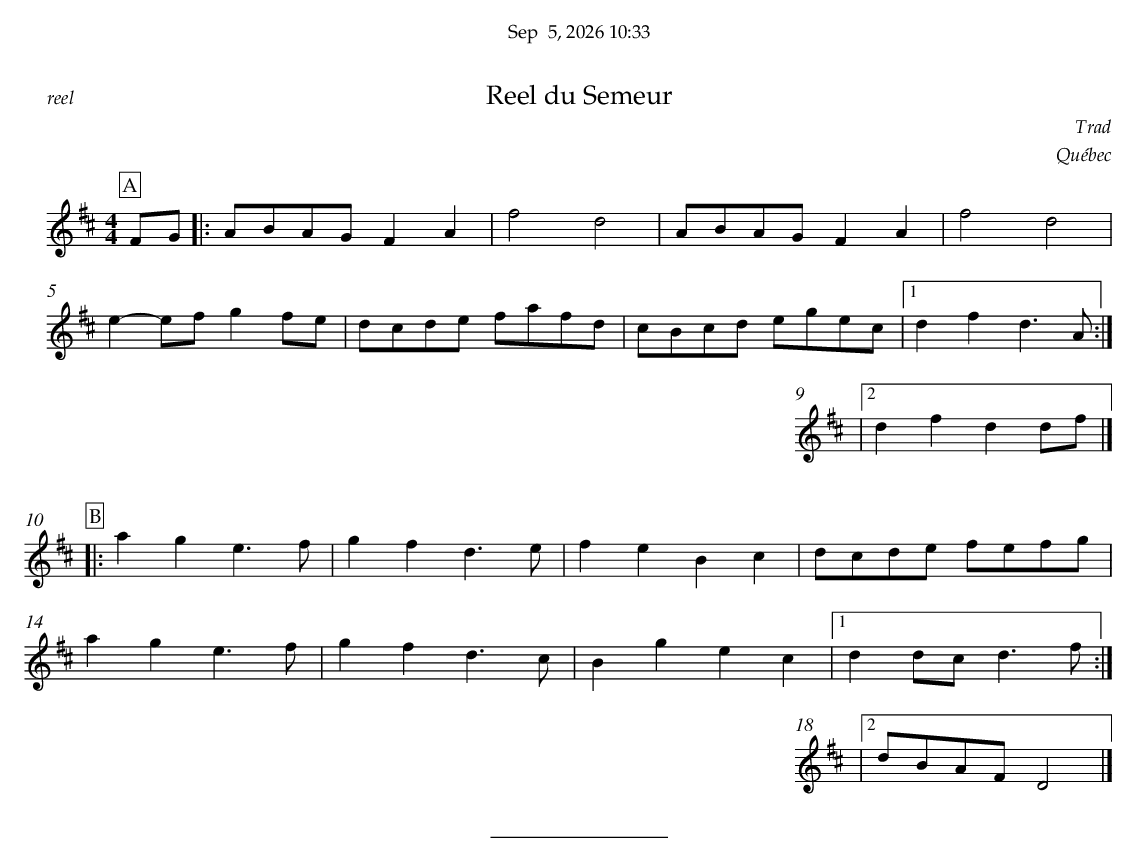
X:1
T:Reel du Semeur
C:Trad
O:Québec
M:4/4
L:1/8
K:Dmaj
P:A
FG |: ABAG F2A2 | f4 d4 | ABAG F2A2 | f4 d4 |
e2-ef g2fe | dcde fafd | cBcd egec |1 d2f2 d3A :|
|2 d2f2 d2df |]
%%vskip 0.5cm
P:B
|: a2g2 e3f | g2f2 d3e | f2e2 B2c2 | dcde fefg |
a2g2 e3f | g2f2 d3c | B2g2 e2c2 |1d2dc d3f :|
|2 dBAF D4 |]
